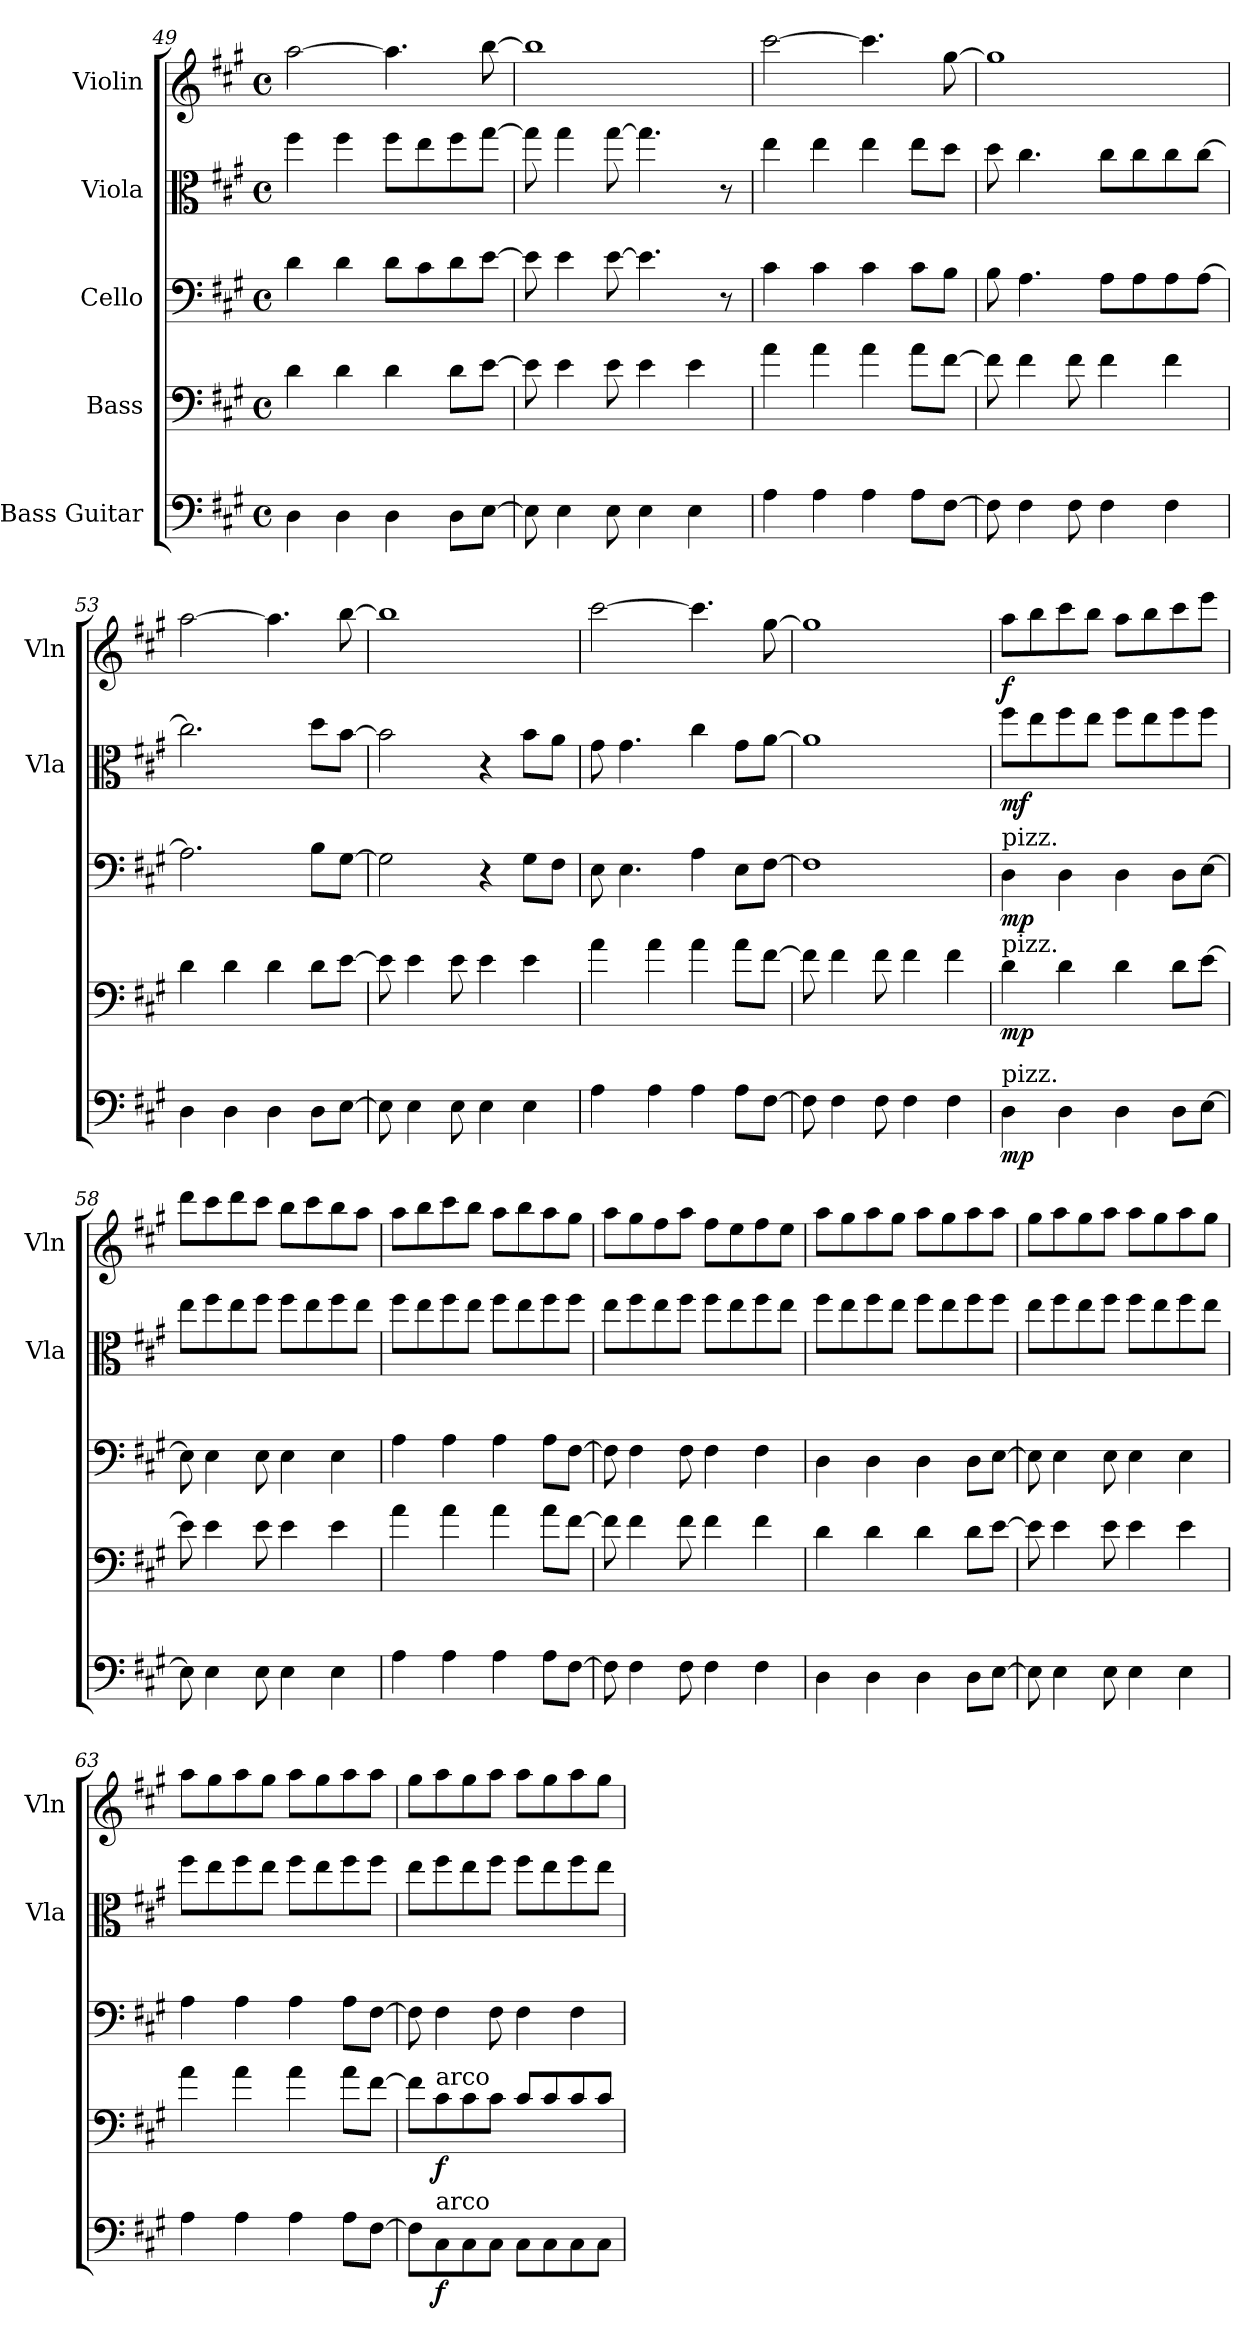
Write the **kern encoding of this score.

**kern	**dynam	**kern	**dynam	**kern	**dynam	**kern	**dynam	**kern	**dynam
*part5	*part5	*part4	*part4	*part3	*part3	*part2	*part2	*part1	*part1
*staff5	*staff5	*staff4	*staff4	*staff3	*staff3	*staff2	*staff2	*staff1	*staff1
*I"Bass Guitar	*	*I"Bass	*	*I"Cello	*	*I"Viola	*	*I"Violin	*
*	*	*	*	*	*	*I'Vla	*	*I'Vln	*
*	*	*clefF4	*	*clefF4	*	*clefC3	*	*clefG2	*
*	*	*ITrd7c12	*	*	*	*	*	*	*
*k[f#c#g#]	*	*k[f#c#g#]	*	*k[f#c#g#]	*	*k[f#c#g#]	*	*k[f#c#g#]	*
*M4/4	*	*M4/4	*	*M4/4	*	*M4/4	*	*M4/4	*
*met(c)	*	*met(c)	*	*met(c)	*	*met(c)	*	*met(c)	*
=49	=49	=49	=49	=49	=49	=49	=49	=49	=49
4D\	.	4D\	.	4d\	.	4ff#\	.	[2aa\	.
4D\	.	4D\	.	4d\	.	4ff#\	.	.	.
4D\	.	4D\	.	8d\L	.	8ff#\L	.	4.aa\]	.
.	.	.	.	8c#\	.	8ee\	.	.	.
8D\L	.	8D\L	.	8d\	.	8ff#\	.	.	.
[8E\J	.	[8E\J	.	[8e\J	.	[8gg#\J	.	[8bb\	.
!!LO:PB:g=z
=50	=50	=50	=50	=50	=50	=50	=50	=50	=50
8E\]	.	8E\]	.	8e\]	.	8gg#\]	.	1bb]	.
4E\	.	4E\	.	4e\	.	4gg#\	.	.	.
8E\	.	8E\	.	[8e\	.	[8gg#\	.	.	.
4E\	.	4E\	.	4.e\]	.	4.gg#\]	.	.	.
4E\	.	4E\	.	.	.	.	.	.	.
.	.	.	.	8r	.	8r	.	.	.
=51	=51	=51	=51	=51	=51	=51	=51	=51	=51
4A\	.	4A\	.	4c#\	.	4ee\	.	[2ccc#\	.
4A\	.	4A\	.	4c#\	.	4ee\	.	.	.
4A\	.	4A\	.	4c#\	.	4ee\	.	4.ccc#\]	.
8A\L	.	8A\L	.	8c#\L	.	8ee\L	.	.	.
[8F#\J	.	[8F#\J	.	8B\J	.	8dd\J	.	[8gg#\	.
=52	=52	=52	=52	=52	=52	=52	=52	=52	=52
8F#\]	.	8F#\]	.	8B\	.	8dd\	.	1gg#]	.
4F#\	.	4F#\	.	4.A\	.	4.cc#\	.	.	.
8F#\	.	8F#\	.	.	.	.	.	.	.
4F#\	.	4F#\	.	8A\L	.	8cc#\L	.	.	.
.	.	.	.	8A\	.	8cc#\	.	.	.
4F#\	.	4F#\	.	8A\	.	8cc#\	.	.	.
.	.	.	.	[8A\J	.	[8cc#\J	.	.	.
=53	=53	=53	=53	=53	=53	=53	=53	=53	=53
4D\	.	4D\	.	2.A\]	.	2.cc#\]	.	[2aa\	.
4D\	.	4D\	.	.	.	.	.	.	.
4D\	.	4D\	.	.	.	.	.	4.aa\]	.
8D\L	.	8D\L	.	8B\L	.	8dd\L	.	.	.
[8E\J	.	[8E\J	.	[8G#\J	.	[8b\J	.	[8bb\	.
=54	=54	=54	=54	=54	=54	=54	=54	=54	=54
8E\]	.	8E\]	.	2G#\]	.	2b\]	.	1bb]	.
4E\	.	4E\	.	.	.	.	.	.	.
8E\	.	8E\	.	.	.	.	.	.	.
4E\	.	4E\	.	4r	.	4r	.	.	.
4E\	.	4E\	.	8G#\L	.	8b\L	.	.	.
.	.	.	.	8F#\J	.	8a\J	.	.	.
!!LO:LB:g=z
=55	=55	=55	=55	=55	=55	=55	=55	=55	=55
4A\	.	4A\	.	8E\	.	8g#\	.	[2ccc#\	.
.	.	.	.	4.E\	.	4.g#\	.	.	.
4A\	.	4A\	.	.	.	.	.	.	.
4A\	.	4A\	.	4A\	.	4cc#\	.	4.ccc#\]	.
8A\L	.	8A\L	.	8E\L	.	8g#\L	.	.	.
[8F#\J	.	[8F#\J	.	[8F#\J	.	[8a\J	.	[8gg#\	.
=56	=56	=56	=56	=56	=56	=56	=56	=56	=56
8F#\]	.	8F#\]	.	1F#]	.	1a]	.	1gg#]	.
4F#\	.	4F#\	.	.	.	.	.	.	.
8F#\	.	8F#\	.	.	.	.	.	.	.
4F#\	.	4F#\	.	.	.	.	.	.	.
4F#\	.	4F#\	.	.	.	.	.	.	.
=57	=57	=57	=57	=57	=57	=57	=57	=57	=57
!	!	!	!	!LO:TX:a:t=pizz.	!	!	!	!	!
!	!	!LO:TX:a:t=pizz.	!	!	!	!	!	!	!
!LO:TX:a:t=pizz.	!	!	!	!	!	!	!	!	!
!	!LO:DY:b	!	!LO:DY:b	!	!LO:DY:b	!	!LO:DY:b	!	!LO:DY:b
4D\	mp	4D\	mp	4D\	mp	8ff#\L	mf	8aa\L	f
.	.	.	.	.	.	8ee\	.	8bb\	.
4D\	.	4D\	.	4D\	.	8ff#\	.	8ccc#\	.
.	.	.	.	.	.	8ee\J	.	8bb\J	.
4D\	.	4D\	.	4D\	.	8ff#\L	.	8aa\L	.
.	.	.	.	.	.	8ee\	.	8bb\	.
8D\L	.	8D\L	.	8D\L	.	8ff#\	.	8ccc#\	.
[8E\J	.	[8E\J	.	[8E\J	.	8ff#\J	.	8eee\J	.
=58	=58	=58	=58	=58	=58	=58	=58	=58	=58
8E\]	.	8E\]	.	8E\]	.	8ee\L	.	8ddd\L	.
4E\	.	4E\	.	4E\	.	8ff#\	.	8ccc#\	.
.	.	.	.	.	.	8ee\	.	8ddd\	.
8E\	.	8E\	.	8E\	.	8ff#\J	.	8ccc#\J	.
4E\	.	4E\	.	4E\	.	8ff#\L	.	8bb\L	.
.	.	.	.	.	.	8ee\	.	8ccc#\	.
4E\	.	4E\	.	4E\	.	8ff#\	.	8bb\	.
.	.	.	.	.	.	8ee\J	.	8aa\J	.
!!LO:PB:g=z
=59	=59	=59	=59	=59	=59	=59	=59	=59	=59
4A\	.	4A\	.	4A\	.	8ff#\L	.	8aa\L	.
.	.	.	.	.	.	8ee\	.	8bb\	.
4A\	.	4A\	.	4A\	.	8ff#\	.	8ccc#\	.
.	.	.	.	.	.	8ee\J	.	8bb\J	.
4A\	.	4A\	.	4A\	.	8ff#\L	.	8aa\L	.
.	.	.	.	.	.	8ee\	.	8bb\	.
8A\L	.	8A\L	.	8A\L	.	8ff#\	.	8aa\	.
[8F#\J	.	[8F#\J	.	[8F#\J	.	8ff#\J	.	8gg#\J	.
=60	=60	=60	=60	=60	=60	=60	=60	=60	=60
8F#\]	.	8F#\]	.	8F#\]	.	8ee\L	.	8aa\L	.
4F#\	.	4F#\	.	4F#\	.	8ff#\	.	8gg#\	.
.	.	.	.	.	.	8ee\	.	8ff#\	.
8F#\	.	8F#\	.	8F#\	.	8ff#\J	.	8aa\J	.
4F#\	.	4F#\	.	4F#\	.	8ff#\L	.	8ff#\L	.
.	.	.	.	.	.	8ee\	.	8ee\	.
4F#\	.	4F#\	.	4F#\	.	8ff#\	.	8ff#\	.
.	.	.	.	.	.	8ee\J	.	8ee\J	.
=61	=61	=61	=61	=61	=61	=61	=61	=61	=61
4D\	.	4D\	.	4D\	.	8ff#\L	.	8aa\L	.
.	.	.	.	.	.	8ee\	.	8gg#\	.
4D\	.	4D\	.	4D\	.	8ff#\	.	8aa\	.
.	.	.	.	.	.	8ee\J	.	8gg#\J	.
4D\	.	4D\	.	4D\	.	8ff#\L	.	8aa\L	.
.	.	.	.	.	.	8ee\	.	8gg#\	.
8D\L	.	8D\L	.	8D\L	.	8ff#\	.	8aa\	.
[8E\J	.	[8E\J	.	[8E\J	.	8ff#\J	.	8aa\J	.
!!LO:LB:g=z
=62	=62	=62	=62	=62	=62	=62	=62	=62	=62
8E\]	.	8E\]	.	8E\]	.	8ee\L	.	8gg#\L	.
4E\	.	4E\	.	4E\	.	8ff#\	.	8aa\	.
.	.	.	.	.	.	8ee\	.	8gg#\	.
8E\	.	8E\	.	8E\	.	8ff#\J	.	8aa\J	.
4E\	.	4E\	.	4E\	.	8ff#\L	.	8aa\L	.
.	.	.	.	.	.	8ee\	.	8gg#\	.
4E\	.	4E\	.	4E\	.	8ff#\	.	8aa\	.
.	.	.	.	.	.	8ee\J	.	8gg#\J	.
=63	=63	=63	=63	=63	=63	=63	=63	=63	=63
4A\	.	4A\	.	4A\	.	8ff#\L	.	8aa\L	.
.	.	.	.	.	.	8ee\	.	8gg#\	.
4A\	.	4A\	.	4A\	.	8ff#\	.	8aa\	.
.	.	.	.	.	.	8ee\J	.	8gg#\J	.
4A\	.	4A\	.	4A\	.	8ff#\L	.	8aa\L	.
.	.	.	.	.	.	8ee\	.	8gg#\	.
8A\L	.	8A\L	.	8A\L	.	8ff#\	.	8aa\	.
[8F#\J	.	[8F#\J	.	[8F#\J	.	8ff#\J	.	8aa\J	.
=64	=64	=64	=64	=64	=64	=64	=64	=64	=64
8F#\L]	.	8F#\L]	.	8F#\]	.	8ee\L	.	8gg#\L	.
!	!	!LO:TX:a:t=arco	!	!	!	!	!	!	!
!LO:TX:a:t=arco	!	!	!	!	!	!	!	!	!
!	!LO:DY:b	!	!LO:DY:b	!	!	!	!	!	!
8C#\	f	8C#\	f	4F#\	.	8ff#\	.	8aa\	.
8C#\	.	8C#\	.	.	.	8ee\	.	8gg#\	.
8C#\J	.	8C#\J	.	8F#\	.	8ff#\J	.	8aa\J	.
8C#\L	.	8C#/L	.	4F#\	.	8ff#\L	.	8aa\L	.
8C#\	.	8C#/	.	.	.	8ee\	.	8gg#\	.
8C#\	.	8C#/	.	4F#\	.	8ff#\	.	8aa\	.
8C#\J	.	8C#/J	.	.	.	8ee\J	.	8gg#\J	.
=	=	=	=	=	=	=	=	=	=
*-	*-	*-	*-	*-	*-	*-	*-	*-	*-
